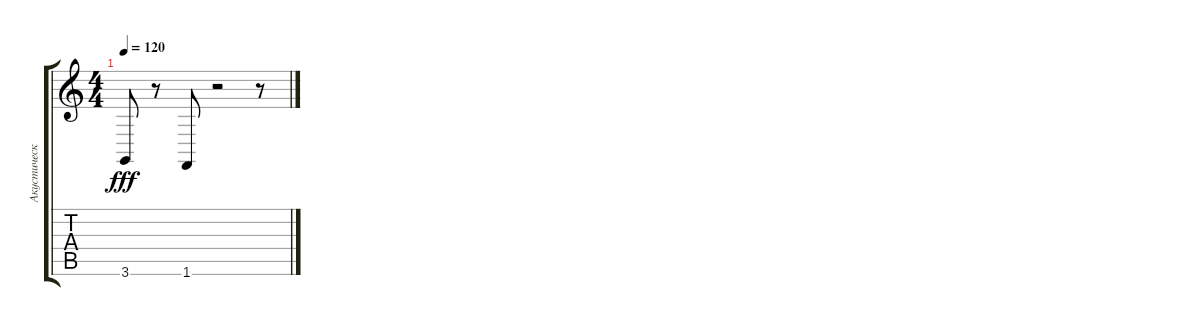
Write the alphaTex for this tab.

\track ("Акустический Гранд Роял" "Акустическ") {instrument acousticgrandpiano}
\staff {score tabs}
\tuning (E4 B3 G3 D3 A2 E2) {hide}
\ts (4 4)
\tempo 120
\clef g2
\ks c
3.6.8{dy fff} r.8 1.6.8 r.2 r.8
